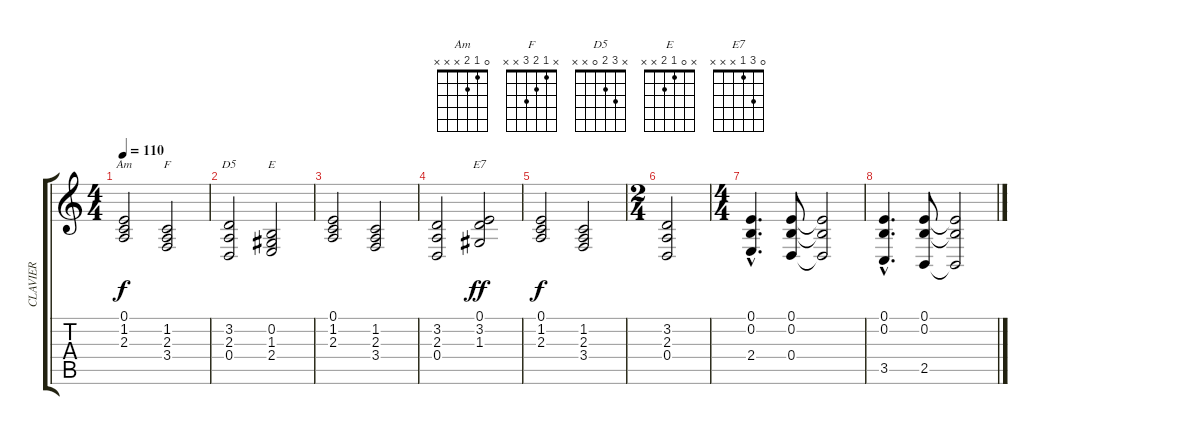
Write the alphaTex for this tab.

\track ("CLAVIER" "CLAVIER") {instrument electricpiano1}
\staff {score tabs}
\tuning (E4 B3 G3 D3 A2 E2) {hide}
\chord ("Am" 0 1 2 x x x)
\chord ("F" x 1 2 3 x x)
\chord ("D5" x 3 2 0 x x)
\chord ("E" x 0 1 2 x x)
\chord ("E7" 0 3 1 x x x)
\ts (4 4)
\tempo 110
\clef g2
\ks c
(0.1 1.2 2.3).2{ch "Am" dy f volume 9} (1.2 2.3 3.4).2{ch "F"} |
(3.2 2.3 0.4).2{ch "D5" volume 8} (0.2 1.3 2.4).2{ch "E"} |
(0.1 1.2 2.3).2{volume 7} (1.2 2.3 3.4).2 |
(3.2 2.3 0.4).2{volume 6} (0.1 3.2 1.3).2{ch "E7" dy ff} |
(0.1 1.2 2.3).2{dy f volume 5} (1.2 2.3 3.4).2 |
\ts (2 4)
(3.2 2.3 0.4).2{volume 3} |
\ts (4 4)
(0.1{hac} 0.2{hac} 2.4{hac}).4{d volume 2} (0.1 0.2 0.4).8 (0.1{t} 0.2{t} 0.4{t}).2 |
(0.1{hac} 0.2{hac} 3.5{hac}).4{d volume 1} (0.1 0.2 2.5).8 (0.1{t} 0.2{t} 2.5{t}).2
